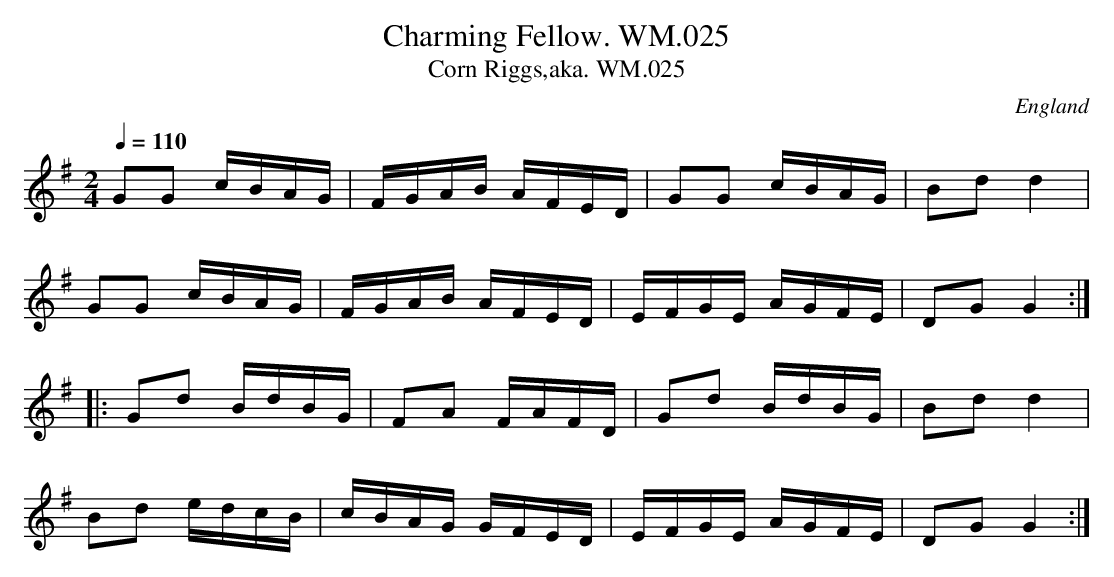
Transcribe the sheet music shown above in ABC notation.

X:1
T:Charming Fellow. WM.025
T:Corn Riggs,aka. WM.025
L:1/16
M:2/4
O:England
Q:1/4=110
K:G
G2G2 cBAG|FGAB AFED|G2G2 cBAG|B2d2d4|!
G2G2 cBAG|FGAB AFED|EFGE AGFE|D2G2G4:|!
|:G2d2 BdBG|F2A2 FAFD|G2d2 BdBG|B2d2d4|!
B2d2 edcB|cBAG GFED|EFGE AGFE|D2G2G4:|
